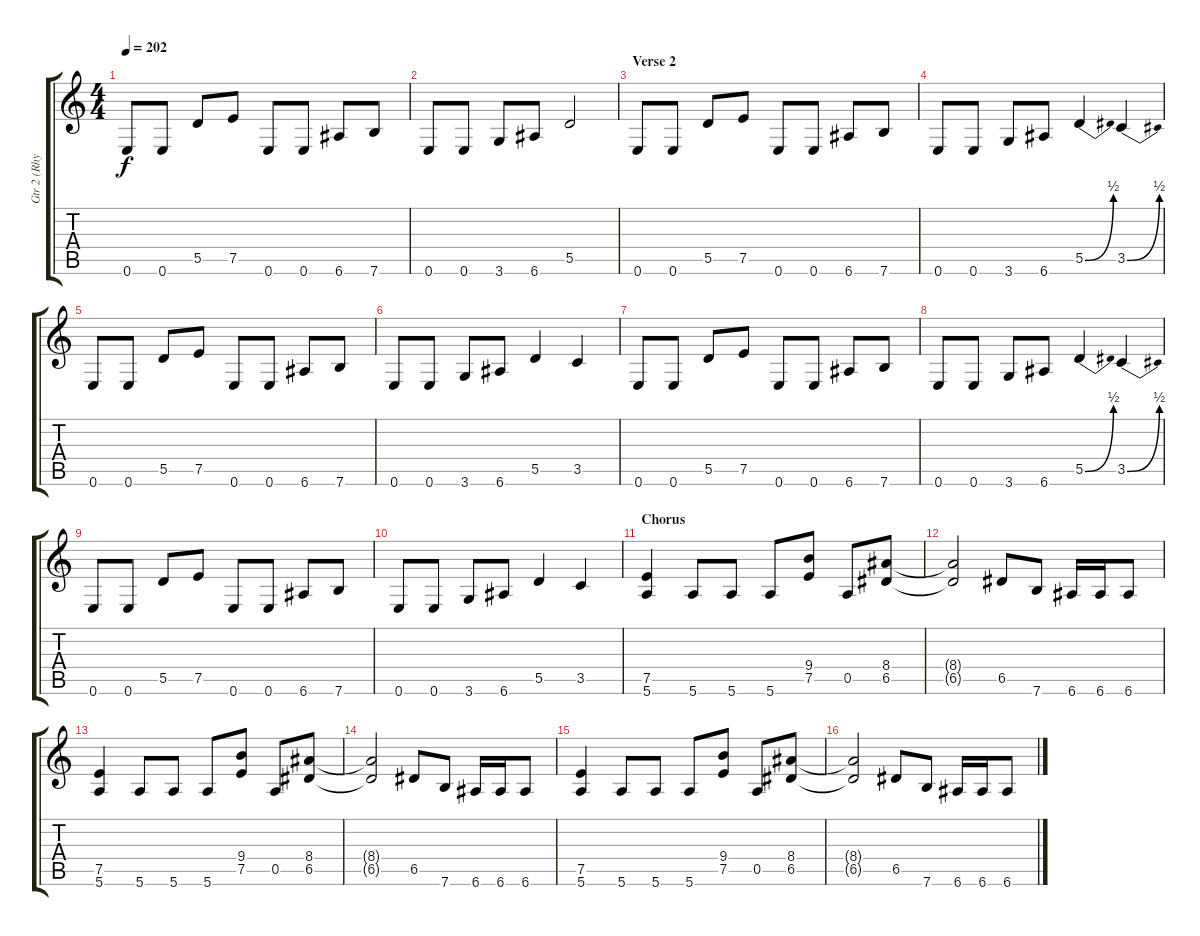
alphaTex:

\track ("Gtr 2 (Rhythm)" "Gtr 2 (Rhy") {instrument distortionguitar}
\staff {score tabs}
\tuning (E4 B3 G3 D3 A2 E2) {hide}
\ts (4 4)
\tempo 202
\clef g2
\ks c
0.6.8{dy f} 0.6.8 5.5.8 7.5.8 0.6.8 0.6.8 6.6.8 7.6.8 |
0.6.8 0.6.8 3.6.8 6.6.8 5.5.2 |
\section ("" "Verse 2")
0.6.8 0.6.8 5.5.8 7.5.8 0.6.8 0.6.8 6.6.8 7.6.8 |
0.6.8 0.6.8 3.6.8 6.6.8 5.5{be (bend 0 0 60 2)}.4 3.5{be (bend 0 0 60 2)}.4 |
0.6.8 0.6.8 5.5.8 7.5.8 0.6.8 0.6.8 6.6.8 7.6.8 |
0.6.8 0.6.8 3.6.8 6.6.8 5.5.4 3.5.4 |
0.6.8 0.6.8 5.5.8 7.5.8 0.6.8 0.6.8 6.6.8 7.6.8 |
0.6.8 0.6.8 3.6.8 6.6.8 5.5{be (bend 0 0 60 2)}.4 3.5{be (bend 0 0 60 2)}.4 |
0.6.8 0.6.8 5.5.8 7.5.8 0.6.8 0.6.8 6.6.8 7.6.8 |
0.6.8 0.6.8 3.6.8 6.6.8 5.5.4 3.5.4 |
\section ("" "Chorus")
(7.5 5.6).4 5.6.8 5.6.8 5.6.8 (9.4 7.5).8 0.5.8 (8.4 6.5).8 |
(8.4{t} 6.5{t}).2 6.5.8 7.6.8 6.6.16 6.6.16 6.6.8 |
(7.5 5.6).4 5.6.8 5.6.8 5.6.8 (9.4 7.5).8 0.5.8 (8.4 6.5).8 |
(8.4{t} 6.5{t}).2 6.5.8 7.6.8 6.6.16 6.6.16 6.6.8 |
(7.5 5.6).4 5.6.8 5.6.8 5.6.8 (9.4 7.5).8 0.5.8 (8.4 6.5).8 |
(8.4{t} 6.5{t}).2 6.5.8 7.6.8 6.6.16 6.6.16 6.6.8
